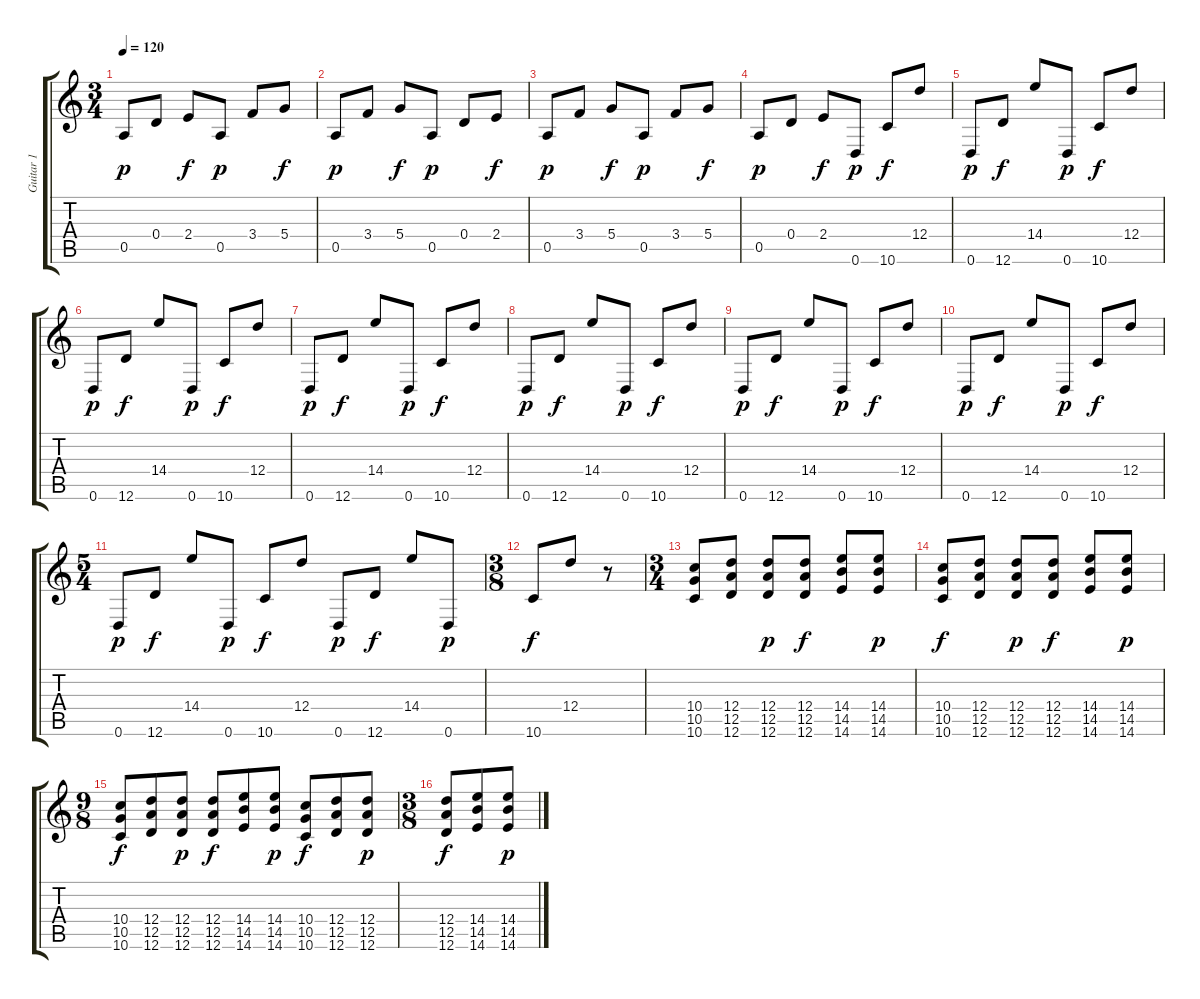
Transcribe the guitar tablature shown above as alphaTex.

\track ("Guitar 1" "Guitar 1") {instrument distortionguitar}
\staff {score tabs}
\tuning (E4 B3 G3 D3 A2 D2) {hide}
\ts (3 4)
\tempo 120
\clef g2
\ks c
0.5.8{dy p} 0.4.8 2.4.8{dy f} 0.5.8{dy p} 3.4.8 5.4.8{dy f} |
0.5.8{dy p} 3.4.8 5.4.8{dy f} 0.5.8{dy p} 0.4.8 2.4.8{dy f} |
0.5.8{dy p} 3.4.8 5.4.8{dy f} 0.5.8{dy p} 3.4.8 5.4.8{dy f} |
0.5.8{dy p} 0.4.8 2.4.8{dy f} 0.6.8{dy p} 10.6.8{dy f} 12.4.8 |
0.6.8{dy p volume 1 instrument distortionguitar} 12.6.8{dy f volume 6} 14.4.8 0.6.8{dy p} 10.6.8{dy f} 12.4.8 |
0.6.8{dy p} 12.6.8{dy f} 14.4.8 0.6.8{dy p} 10.6.8{dy f} 12.4.8 |
0.6.8{dy p instrument distortionguitar} 12.6.8{dy f} 14.4.8 0.6.8{dy p} 10.6.8{dy f} 12.4.8 |
0.6.8{dy p} 12.6.8{dy f} 14.4.8 0.6.8{dy p} 10.6.8{dy f} 12.4.8 |
0.6.8{dy p volume 16 instrument distortionguitar} 12.6.8{dy f} 14.4.8 0.6.8{dy p} 10.6.8{dy f} 12.4.8 |
0.6.8{dy p} 12.6.8{dy f} 14.4.8 0.6.8{dy p} 10.6.8{dy f} 12.4.8 |
\ts (5 4)
0.6.8{dy p instrument distortionguitar} 12.6.8{dy f} 14.4.8 0.6.8{dy p} 10.6.8{dy f} 12.4.8 0.6.8{dy p} 12.6.8{dy f} 14.4.8 0.6.8{dy p} |
\ts (3 8)
10.6.8{dy f} 12.4.8 r.8 |
\ts (3 4)
(10.4 10.5 10.6).8 (12.4 12.5 12.6).8 (12.4 12.5 12.6).8{dy p} (12.4 12.5 12.6).8{dy f} (14.4 14.5 14.6).8 (14.4 14.5 14.6).8{dy p} |
(10.4 10.5 10.6).8{dy f} (12.4 12.5 12.6).8 (12.4 12.5 12.6).8{dy p} (12.4 12.5 12.6).8{dy f} (14.4 14.5 14.6).8 (14.4 14.5 14.6).8{dy p} |
\ts (9 8)
(10.4 10.5 10.6).8{dy f} (12.4 12.5 12.6).8 (12.4 12.5 12.6).8{dy p} (12.4 12.5 12.6).8{dy f} (14.4 14.5 14.6).8 (14.4 14.5 14.6).8{dy p} (10.4 10.5 10.6).8{dy f} (12.4 12.5 12.6).8 (12.4 12.5 12.6).8{dy p} |
\ts (3 8)
(12.4 12.5 12.6).8{dy f} (14.4 14.5 14.6).8 (14.4 14.5 14.6).8{dy p}
